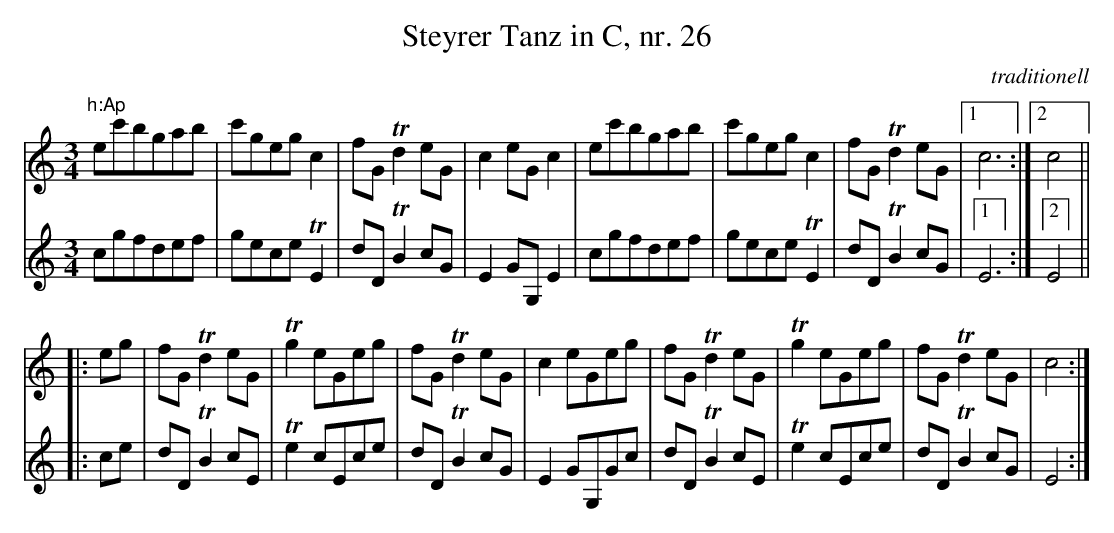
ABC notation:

X:1
T:Steyrer Tanz in C, nr. 26
C:traditionell
M:3/4
L:1/8
K:C
V:1
"h:Ap"ec'bgab | c'geg c2 | fG Td2 eG | c2 eG c2 |\
ec'bgab | c'geg c2 | fG Td2 eG |1 c6 :|\
|: eg |\
fG Td2 eG | Tg2 eGeg | fG Td2 eG | c2 eGeg |\
fG Td2 eG | Tg2 eGeg | fG Td2 eG | c4 :|
V:2
cgfdef | gece TE2 | dD TB2 cG | E2 GG, E2 |\
cgfdef | gece TE2 | dD TB2 cG |1 E6 :|\
|: ce |\
dD TB2 cE | Te2 cEce | dD TB2 cG | E2 GG,Gc |\
dD TB2 cE | Te2 cEce | dD TB2 cG | E4 :|
